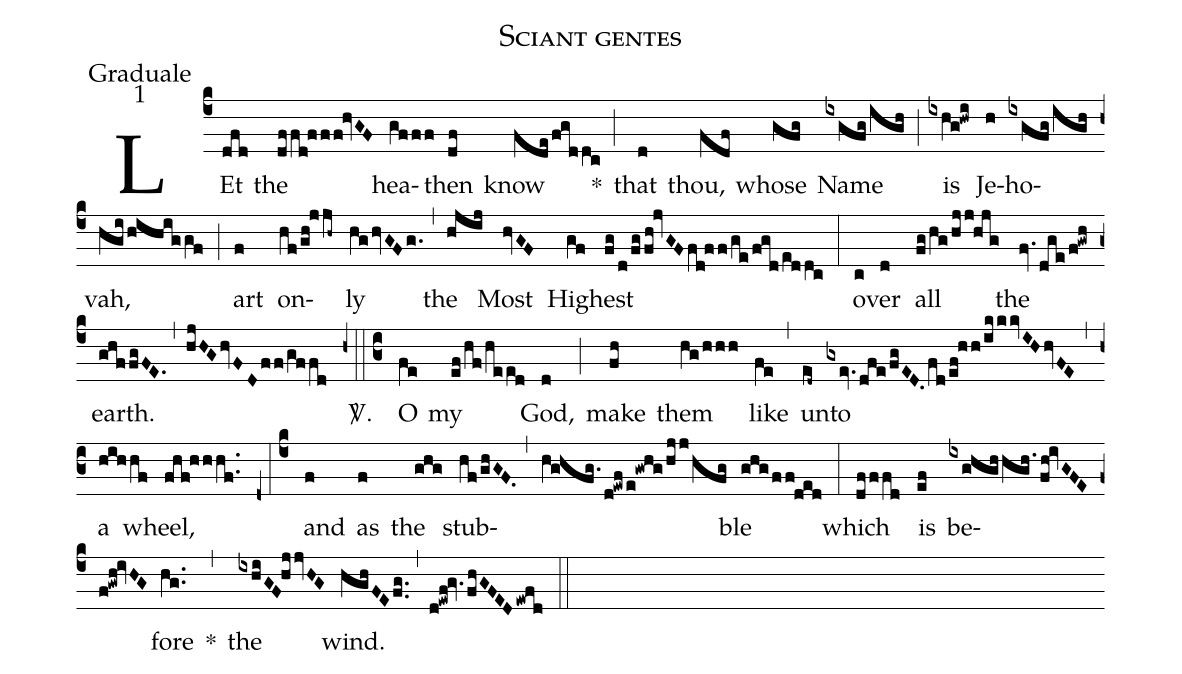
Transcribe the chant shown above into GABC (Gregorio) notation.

name:Sciant gentes;
office-part:Graduale;
mode:1;
%%
(c4) LEt(dfd) the(dffd!fff!hvGF) hea(gfff)then(df) know(fde/fgddc) *(;) that(d) thou,(fdf) whose(gfg) Name(ixgfg/igh) (;) is(ixhg!hwi) Je(h)ho(ixgfg/igh)vah,(hgi/hihiggf) (;) art(f) on(hf/gh!jjh~)ly(hg/hvGFg.) (,) the(hjij) Most(hvGF) High(gf)est(fg/d/fg/fh!jvGF/fd!ff/ge/fgd/eddc) (:) o(c)ver(d) all(fg/hg/hjj!hjg) the(fv.1/dge/f!gwh) earth.(ghffgFE.) (,) (hjHG/hvFD/ff/gffd) <sp>V/</sp>.(z0::c3) O(fe) my(ef/hf/heed) God,(d) (;) make(fh) them(hg/hhh) like(fe) (,) un(ed~)to(gxev.dfe/fgED.0/fd/ef!hh/ikkkvIH/hvFE) (,) a(hihhf) wheel,(fhf!hhhf..) (z0:c4) and(f) as(f) the(ghg) stub(hf/ghGF.0,hV!ghfg./d!ewf/e!gwhg/hjj/hfg)ble(ghg/ff!ded) (:) which(dfffd) is(ef) be(ixghghhgh./fh!ivGFE/f!gwh!ivHG)fore(hg..) *(,) the(ixhiGF!hjjvHG) wind.(hghFE/fg..) (,) (d!ewf!gv.fhGFED/ewfd) (::)
